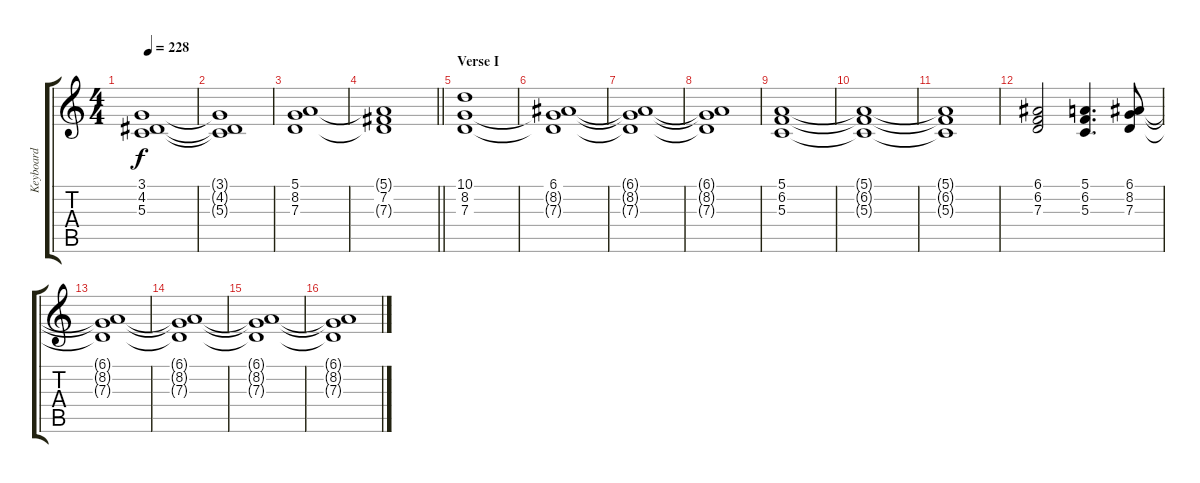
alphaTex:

\track ("Keyboard" "Keyboard") {instrument stringensemble1}
\staff {score tabs}
\tuning (E4 B3 G3 D3 A2 E2) {hide}
\ts (4 4)
\tempo 228
\clef g2
\ks c
(3.1 4.2 5.3).1{dy f} |
(3.1{t} 4.2{t} 5.3{t}).1 |
(5.1 8.2 7.3).1 |
\barLineRight lightlight
(5.1{t} 7.2 7.3{t}).1 |
\section ("" "Verse I")
(10.1 8.2 7.3).1 |
(6.1 8.2{t} 7.3{t}).1 |
(6.1{t} 8.2{t} 7.3{t}).1 |
(6.1{t} 8.2{t} 7.3{t}).1 |
(5.1 6.2 5.3).1 |
(5.1{t} 6.2{t} 5.3{t}).1 |
(5.1{t} 6.2{t} 5.3{t}).1 |
(6.1 6.2 7.3).2 (5.1 6.2 5.3).4{d} (6.1 8.2 7.3).8 |
(6.1{t} 8.2{t} 7.3{t}).1 |
(6.1{t} 8.2{t} 7.3{t}).1 |
(6.1{t} 8.2{t} 7.3{t}).1 |
(6.1{t} 8.2{t} 7.3{t}).1
